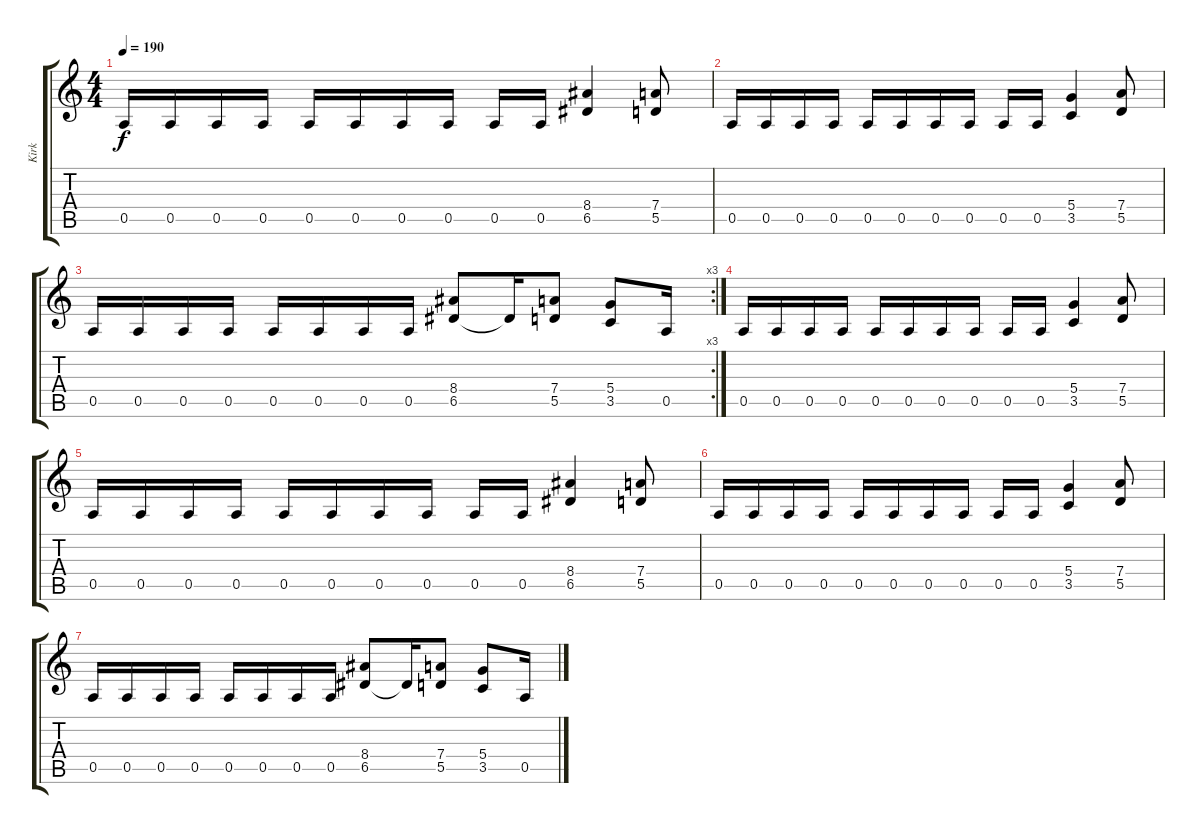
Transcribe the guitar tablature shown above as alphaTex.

\track ("Kirk" "Kirk") {instrument distortionguitar}
\staff {score tabs}
\tuning (E4 B3 G3 D3 A2 E2) {hide}
\ts (4 4)
\tempo 190
\clef g2
\ks c
0.5.16{dy f} 0.5.16 0.5.16 0.5.16 0.5.16 0.5.16 0.5.16 0.5.16 0.5.16 0.5.16 (8.4 6.5).4 (7.4 5.5).8 |
0.5.16 0.5.16 0.5.16 0.5.16 0.5.16 0.5.16 0.5.16 0.5.16 0.5.16 0.5.16 (5.4 3.5).4 (7.4 5.5).8 |
\rc 3
0.5.16 0.5.16 0.5.16 0.5.16 0.5.16 0.5.16 0.5.16 0.5.16 (8.4 6.5).8 6.5{t}.16 (7.4 5.5).8 (5.4 3.5).8 0.5.16 |
0.5.16 0.5.16 0.5.16 0.5.16 0.5.16 0.5.16 0.5.16 0.5.16 0.5.16 0.5.16 (5.4 3.5).4 (7.4 5.5).8 |
0.5.16 0.5.16 0.5.16 0.5.16 0.5.16 0.5.16 0.5.16 0.5.16 0.5.16 0.5.16 (8.4 6.5).4 (7.4 5.5).8 |
0.5.16 0.5.16 0.5.16 0.5.16 0.5.16 0.5.16 0.5.16 0.5.16 0.5.16 0.5.16 (5.4 3.5).4 (7.4 5.5).8 |
0.5.16 0.5.16 0.5.16 0.5.16 0.5.16 0.5.16 0.5.16 0.5.16 (8.4 6.5).8 6.5{t}.16 (7.4 5.5).8 (5.4 3.5).8 0.5.16
